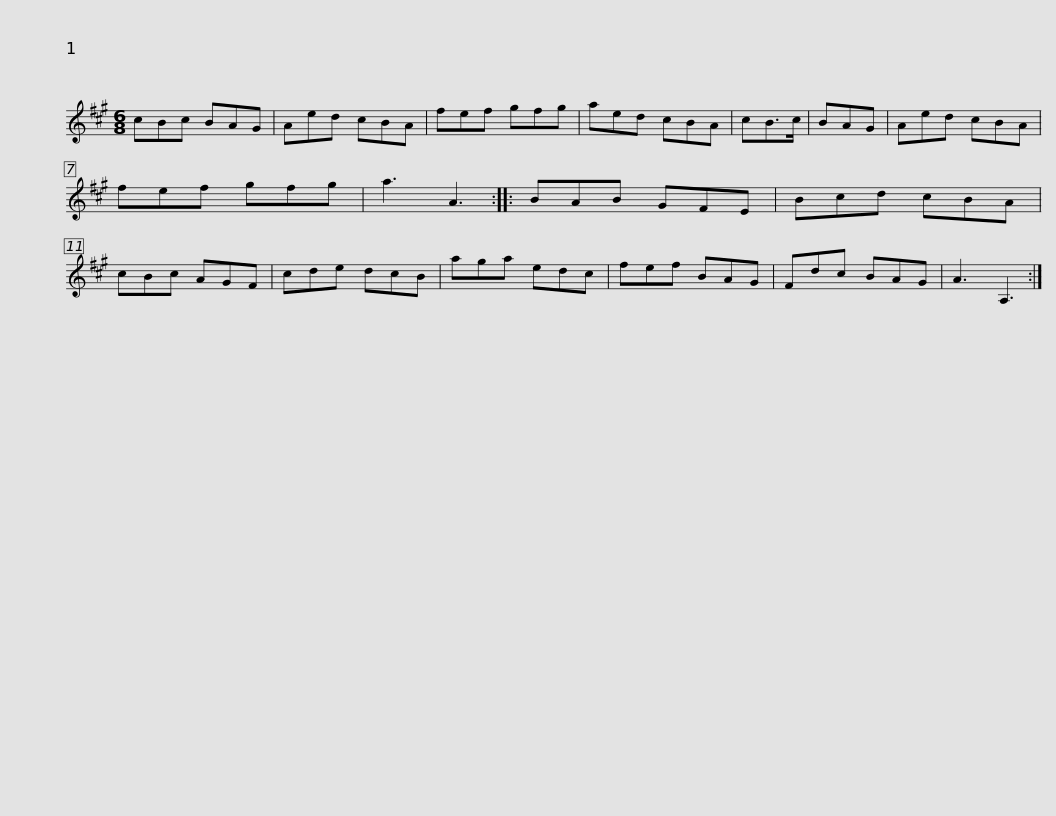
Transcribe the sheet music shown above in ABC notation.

X:1
L:1/8
M:6/8
I:linebreak $
K:A
V:1 treble
V:1
 cBc BAG | Aed cBA | fef gfg | aed cBA | cB>c | %5
 BAG | Aed cBA | fef gfg |$ a3 A3 :: BAB GFE | %10
 Bcd cBA | cBc AGF | cde dcB | aga edc | fef BAG |$ %15
 Fdc BAG | A3 A,3 :| %17
